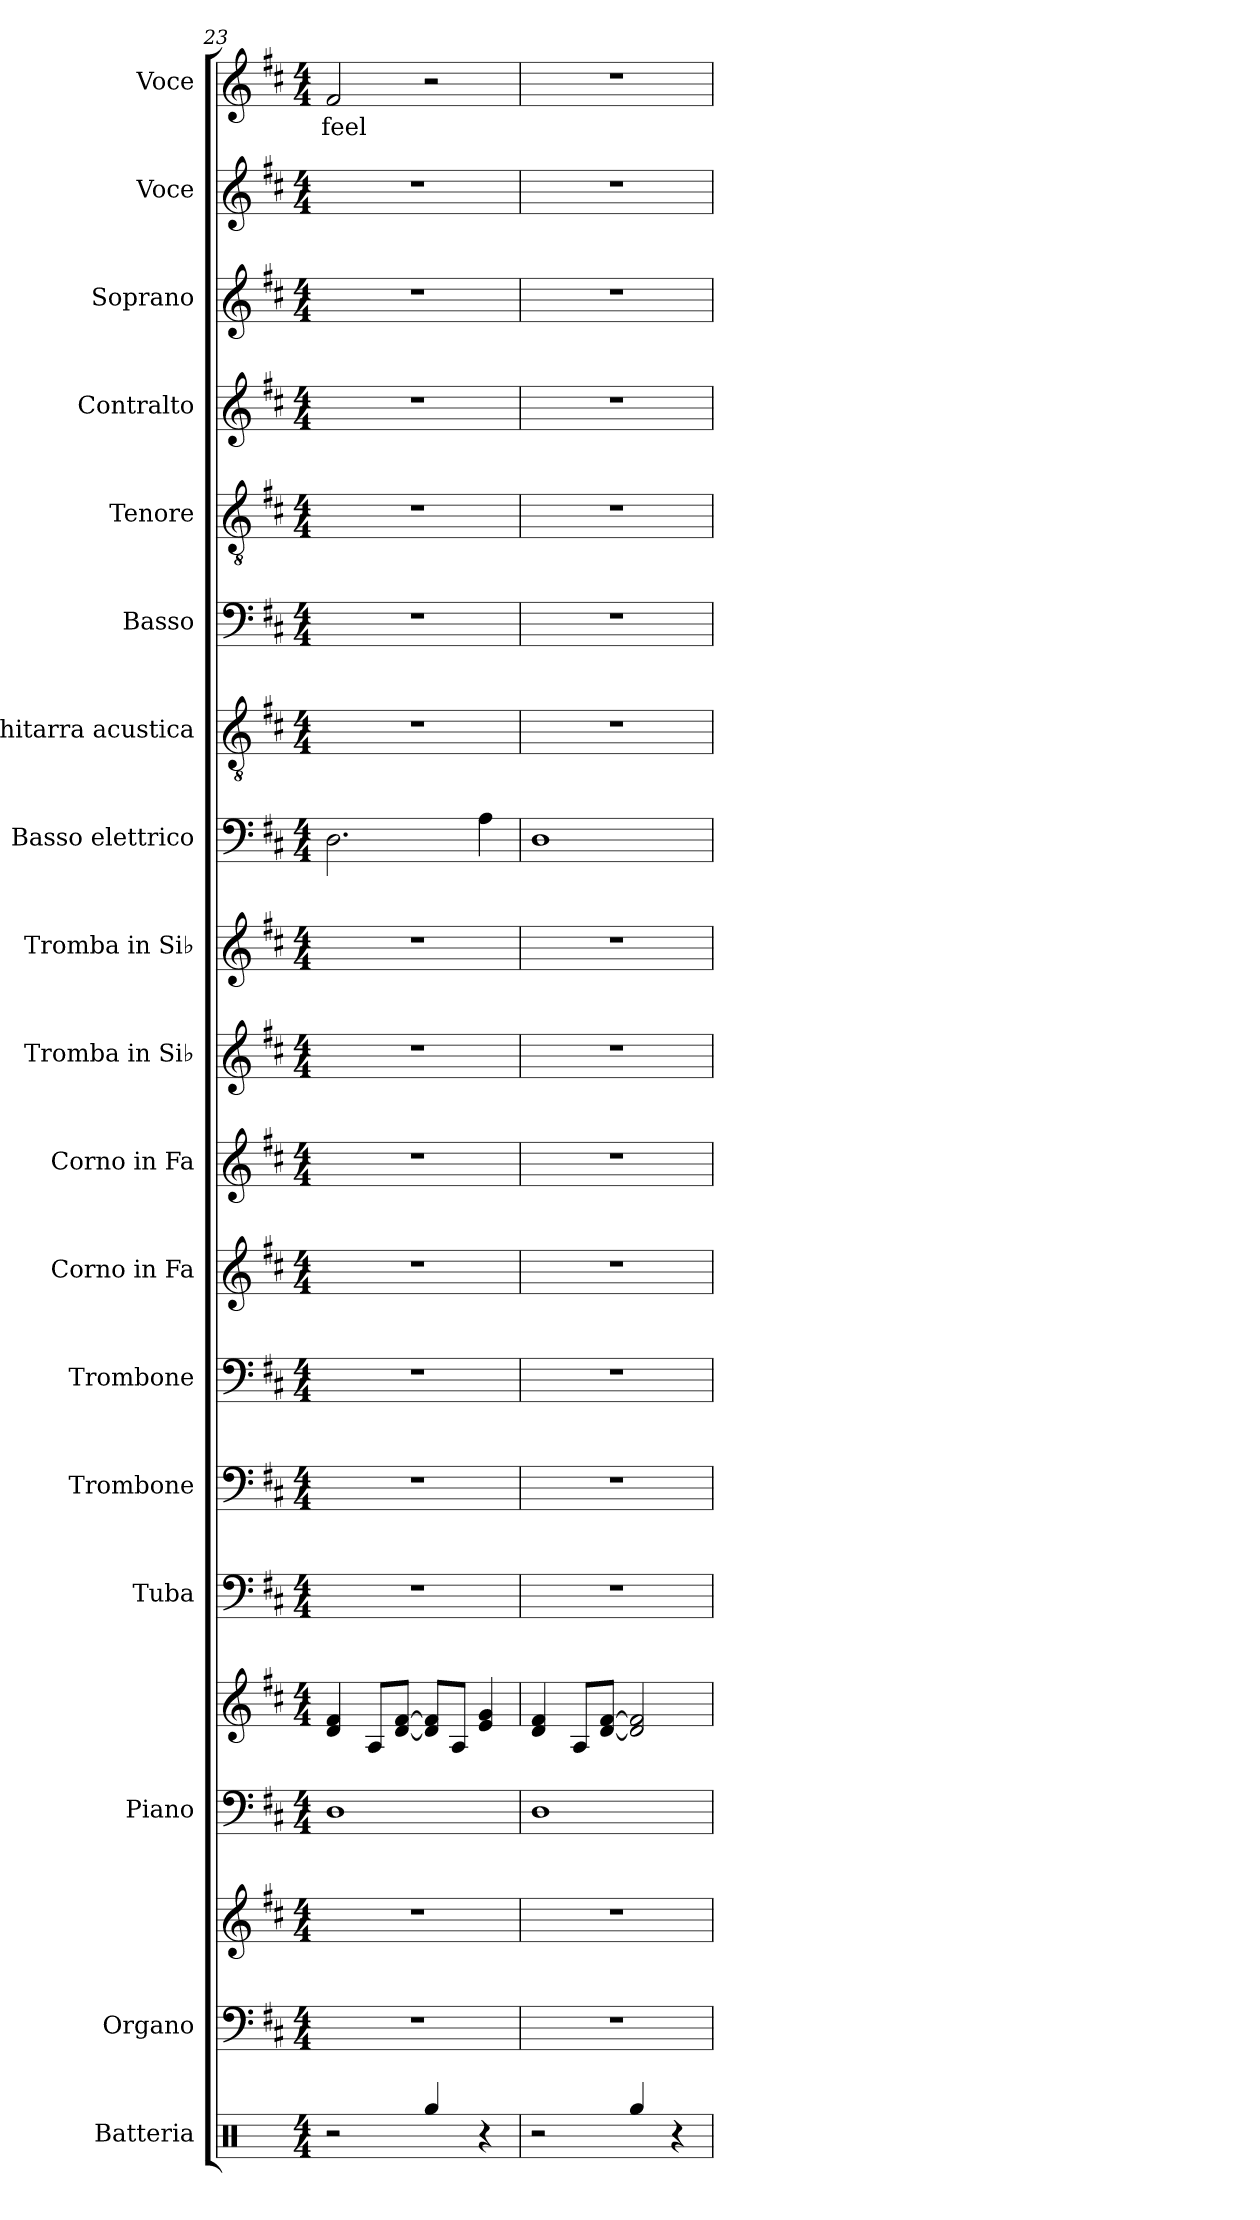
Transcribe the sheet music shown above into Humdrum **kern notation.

**kern	**kern	**kern	**kern	**kern	**kern	**kern	**kern	**kern	**kern	**kern	**kern	**kern	**kern	**kern	**kern	**kern	**kern	**kern	**kern	**text
*part18	*part17	*part17	*part16	*part16	*part15	*part14	*part13	*part12	*part11	*part10	*part9	*part8	*part7	*part6	*part5	*part4	*part3	*part2	*part1	*part1
*staff20	*staff19	*staff18	*staff17	*staff16	*staff15	*staff14	*staff13	*staff12	*staff11	*staff10	*staff9	*staff8	*staff7	*staff6	*staff5	*staff4	*staff3	*staff2	*staff1	*staff1
*I"Batteria	*I"Organo	*	*I"Piano	*	*I"Tuba	*I"Trombone	*I"Trombone	*I"Corno in Fa	*I"Corno in Fa	*I"Tromba in Si♭	*I"Tromba in Si♭	*I"Basso elettrico	*I"Chitarra acustica	*I"Basso	*I"Tenore	*I"Contralto	*I"Soprano	*I"Voce	*I"Voce	*
*I'Batt.	*I'Org.	*	*	*	*I'Tba.	*I'Trb.	*I'Trb.	*I'Cor. Fa	*I'Cor. Fa	*I'Tr. Si♭	*I'Tr. Si♭	*I'B. el.	*	*I'B.	*I'T.	*I'A.	*I'S.	*I'Vo.	*I'Vo.	*
*clefX	*clefF4	*clefG2	*clefF4	*clefG2	*clefF4	*clefF4	*clefF4	*clefG2	*clefG2	*clefG2	*clefG2	*clefF4	*clefGv2	*clefF4	*clefGv2	*clefG2	*clefG2	*clefG2	*clefG2	*
*	*	*	*	*	*	*	*	*ITrd4c7	*ITrd4c7	*ITrd1c2	*ITrd1c2	*ITrd7c12	*	*	*	*	*	*	*	*
*k[]	*k[f#c#]	*k[f#c#]	*k[f#c#]	*k[f#c#]	*k[f#c#]	*k[f#c#]	*k[f#c#]	*k[f#]	*k[f#]	*k[]	*k[]	*k[f#c#]	*k[f#c#]	*k[f#c#]	*k[f#c#]	*k[f#c#]	*k[f#c#]	*k[f#c#]	*k[f#c#]	*
*M4/4	*M4/4	*M4/4	*M4/4	*M4/4	*M4/4	*M4/4	*M4/4	*M4/4	*M4/4	*M4/4	*M4/4	*M4/4	*M4/4	*M4/4	*M4/4	*M4/4	*M4/4	*M4/4	*M4/4	*
=23	=23	=23	=23	=23	=23	=23	=23	=23	=23	=23	=23	=23	=23	=23	=23	=23	=23	=23	=23	=23
!	!	!	!	!	!	!	!	!	!	!	!	!	!	!	!	!	!	!	!	!LO:LY:b
2r	1r	1r	1D	4d/ 4f#/	1r	1r	1r	1r	1r	1r	1r	2.DD\	1r	1r	1r	1r	1r	1r	2f#/	feel
.	.	.	.	8A/L	.	.	.	.	.	.	.	.	.	.	.	.	.	.	.	.
.	.	.	.	[8d/ [8f#/J	.	.	.	.	.	.	.	.	.	.	.	.	.	.	.	.
4Rgg/	.	.	.	8d/] 8f#/]L	.	.	.	.	.	.	.	.	.	.	.	.	.	.	2r	.
.	.	.	.	8A/J	.	.	.	.	.	.	.	.	.	.	.	.	.	.	.	.
4r	.	.	.	4e/ 4g/	.	.	.	.	.	.	.	4AA\	.	.	.	.	.	.	.	.
=24	=24	=24	=24	=24	=24	=24	=24	=24	=24	=24	=24	=24	=24	=24	=24	=24	=24	=24	=24	=24
2r	1r	1r	1D	4d/ 4f#/	1r	1r	1r	1r	1r	1r	1r	1DD	1r	1r	1r	1r	1r	1r	1r	.
.	.	.	.	8A/L	.	.	.	.	.	.	.	.	.	.	.	.	.	.	.	.
.	.	.	.	[8d/ [8f#/J	.	.	.	.	.	.	.	.	.	.	.	.	.	.	.	.
4Rgg/	.	.	.	2d/] 2f#/]	.	.	.	.	.	.	.	.	.	.	.	.	.	.	.	.
4r	.	.	.	.	.	.	.	.	.	.	.	.	.	.	.	.	.	.	.	.
=	=	=	=	=	=	=	=	=	=	=	=	=	=	=	=	=	=	=	=	=
*-	*-	*-	*-	*-	*-	*-	*-	*-	*-	*-	*-	*-	*-	*-	*-	*-	*-	*-	*-	*-
